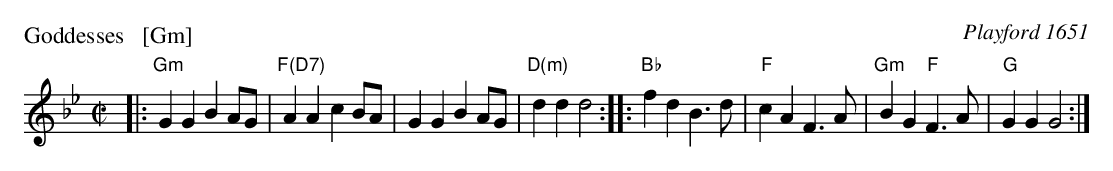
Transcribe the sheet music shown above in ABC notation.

X:1
P: Goddesses   [Gm]
O: Playford 1651
M: C|
L: 1/8
K: Gm
|: "Gm"G2G2 B2AG | "F(D7)"A2A2 c2BA | G2G2 B2AG | "D(m)"d2d2 d4 :|\
|: "Bb"f2d2 B3d | "F"c2A2 F3A | "Gm"B2G2 "F"F3A | "G"G2G2 G4 :|
